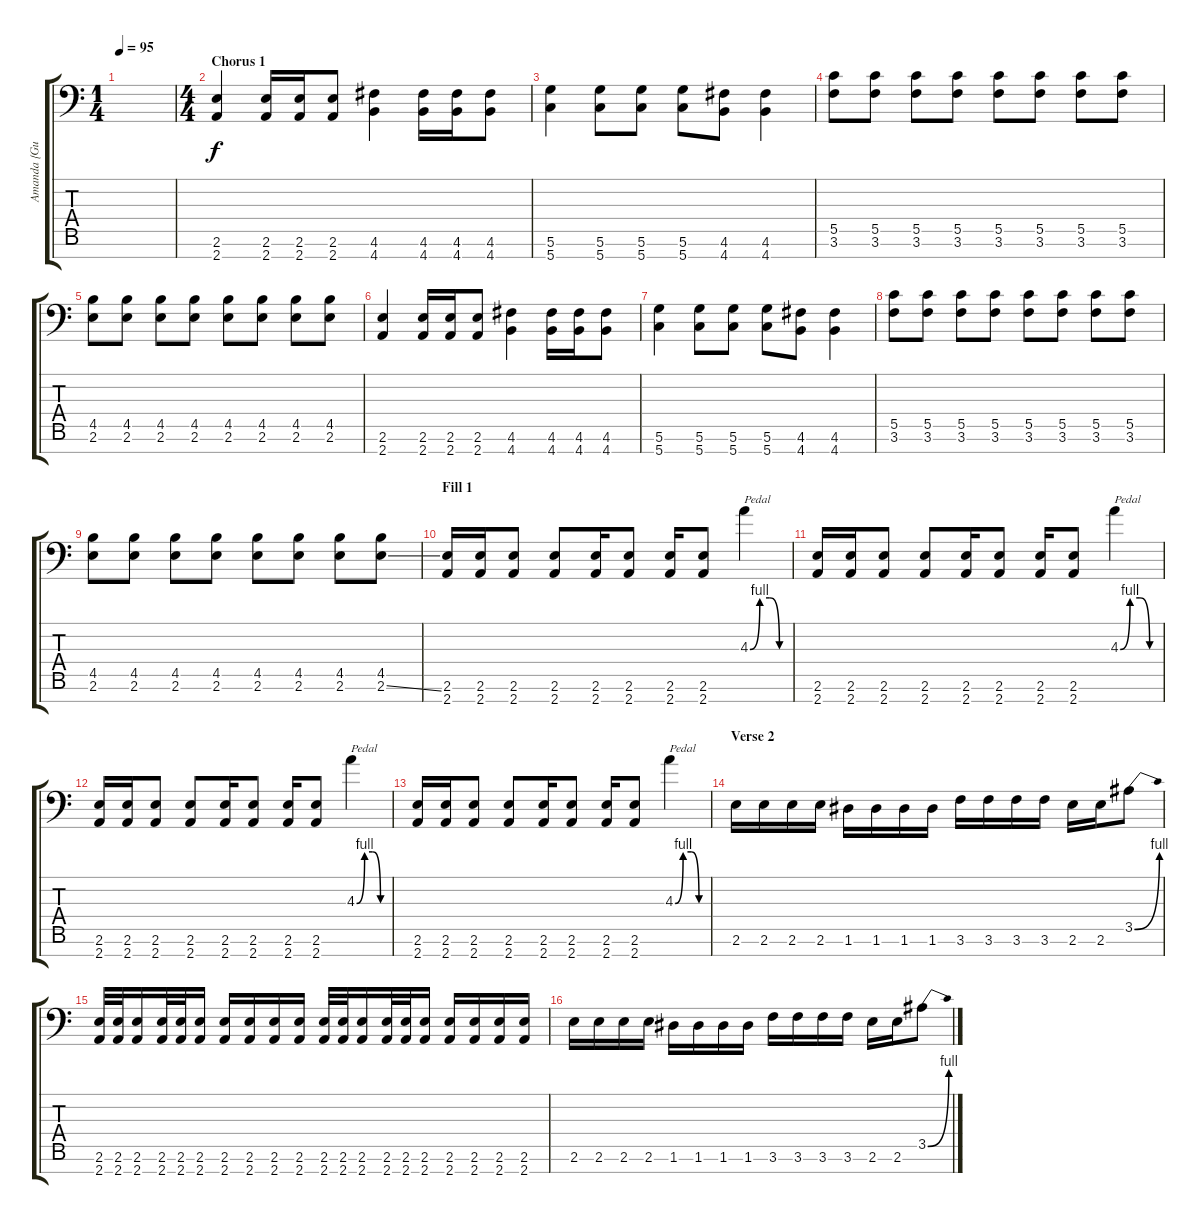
\track ("Amanda {Guitar}" "Amanda {Gu") {instrument distortionguitar}
\staff {score tabs}
\tuning (D4 A3 F3 C3 G2 D2 G1) {hide}
\ts (1 4)
\tempo 95
\clef f4
\ks c
|
\ts (4 4)
\section ("" "Chorus 1")
(2.6 2.7).4 (2.6 2.7).16 (2.6 2.7).16 (2.6 2.7).8 (4.6 4.7).4 (4.6 4.7).16 (4.6 4.7).16 (4.6 4.7).8 |
(5.6 5.7).4 (5.6 5.7).8 (5.6 5.7).8 (5.6 5.7).8 (4.6 4.7).8 (4.6 4.7).4 |
(5.5 3.6).8 (5.5 3.6).8 (5.5 3.6).8 (5.5 3.6).8 (5.5 3.6).8 (5.5 3.6).8 (5.5 3.6).8 (5.5 3.6).8 |
(4.5 2.6).8 (4.5 2.6).8 (4.5 2.6).8 (4.5 2.6).8 (4.5 2.6).8 (4.5 2.6).8 (4.5 2.6).8 (4.5 2.6).8 |
(2.6 2.7).4 (2.6 2.7).16 (2.6 2.7).16 (2.6 2.7).8 (4.6 4.7).4 (4.6 4.7).16 (4.6 4.7).16 (4.6 4.7).8 |
(5.6 5.7).4 (5.6 5.7).8 (5.6 5.7).8 (5.6 5.7).8 (4.6 4.7).8 (4.6 4.7).4 |
(5.5 3.6).8 (5.5 3.6).8 (5.5 3.6).8 (5.5 3.6).8 (5.5 3.6).8 (5.5 3.6).8 (5.5 3.6).8 (5.5 3.6).8 |
(4.5 2.6).8 (4.5 2.6).8 (4.5 2.6).8 (4.5 2.6).8 (4.5 2.6).8 (4.5 2.6).8 (4.5 2.6).8 (4.5 2.6{ss}).8 |
\section ("" "Fill 1")
(2.6 2.7).16{instrument distortionguitar} (2.6 2.7).16 (2.6 2.7).8 (2.6 2.7).8 (2.6 2.7).16 (2.6 2.7).8 (2.6 2.7).16 (2.6 2.7).8 4.3{be (custom 0 0 15 4 30 4 45 0 60 0)}.4{txt "Pedal"} |
(2.6 2.7).16{instrument distortionguitar} (2.6 2.7).16 (2.6 2.7).8 (2.6 2.7).8 (2.6 2.7).16 (2.6 2.7).8 (2.6 2.7).16 (2.6 2.7).8 4.3{be (custom 0 0 15 4 30 4 45 0 60 0)}.4{txt "Pedal"} |
(2.6 2.7).16{instrument distortionguitar} (2.6 2.7).16 (2.6 2.7).8 (2.6 2.7).8 (2.6 2.7).16 (2.6 2.7).8 (2.6 2.7).16 (2.6 2.7).8 4.3{be (custom 0 0 15 4 30 4 45 0 60 0)}.4{txt "Pedal"} |
(2.6 2.7).16{instrument distortionguitar} (2.6 2.7).16 (2.6 2.7).8 (2.6 2.7).8 (2.6 2.7).16 (2.6 2.7).8 (2.6 2.7).16 (2.6 2.7).8 4.3{be (custom 0 0 15 4 30 4 45 0 60 0)}.4{txt "Pedal"} |
\section ("" "Verse 2")
2.6.16{instrument distortionguitar} 2.6.16 2.6.16 2.6.16 1.6.16 1.6.16 1.6.16 1.6.16 3.6.16 3.6.16 3.6.16 3.6.16 2.6.16 2.6.16 3.5{be (bend 0 0 60 4)}.8 |
(2.6 2.7).32 (2.6 2.7).32 (2.6 2.7).16 (2.6 2.7).32 (2.6 2.7).32 (2.6 2.7).16 (2.6 2.7).16 (2.6 2.7).16 (2.6 2.7).16 (2.6 2.7).16 (2.6 2.7).32 (2.6 2.7).32 (2.6 2.7).16 (2.6 2.7).32 (2.6 2.7).32 (2.6 2.7).16 (2.6 2.7).16 (2.6 2.7).16 (2.6 2.7).16 (2.6 2.7).16 |
2.6.16{instrument distortionguitar} 2.6.16 2.6.16 2.6.16 1.6.16 1.6.16 1.6.16 1.6.16 3.6.16 3.6.16 3.6.16 3.6.16 2.6.16 2.6.16 3.5{be (bend 0 0 60 4)}.8
